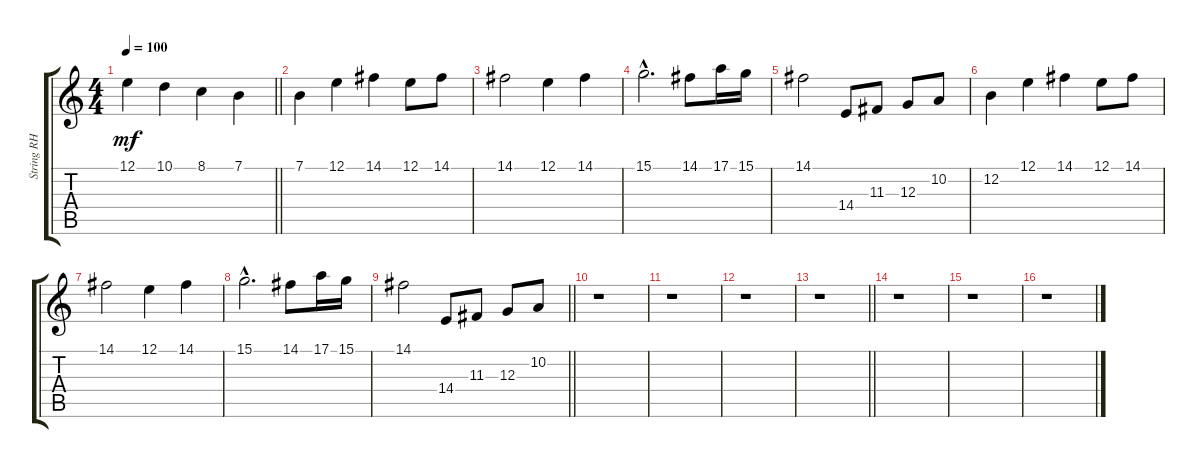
\track ("String RH" "String RH") {instrument stringensemble1}
\staff {score tabs}
\tuning (E4 B3 G3 D3 A2 E2) {hide}
\ts (4 4)
\tempo 100
\clef g2
\barLineRight lightlight
\ks c
12.1.4{dy mf} 10.1.4 8.1.4 7.1.4 |
7.1.4 12.1.4 14.1.4 12.1.8 14.1.8 |
14.1.2 12.1.4 14.1.4 |
15.1{hac}.2{d} 14.1.8 17.1.16 15.1.16 |
14.1.2 14.4.8 11.3.8 12.3.8 10.2.8 |
12.2.4 12.1.4 14.1.4 12.1.8 14.1.8 |
14.1.2 12.1.4 14.1.4 |
15.1{hac}.2{d} 14.1.8 17.1.16 15.1.16 |
\barLineRight lightlight
14.1.2 14.4.8 11.3.8 12.3.8 10.2.8 |
r.1 |
r.1 |
r.1 |
\barLineRight lightlight
r.1 |
r.1 |
r.1 |
r.1
